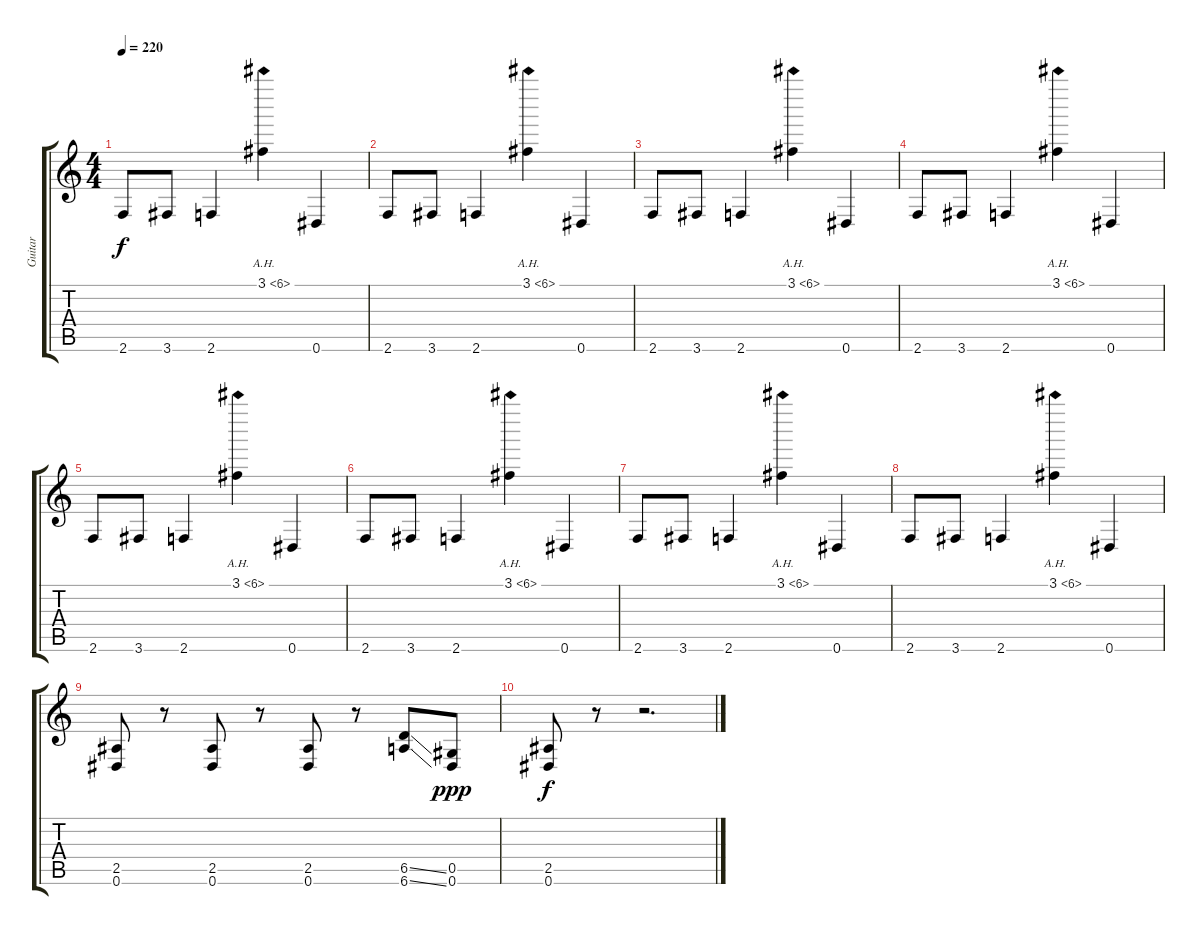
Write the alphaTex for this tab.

\track ("Guitar" "Guitar") {instrument distortionguitar}
\staff {score tabs}
\tuning (Eb4 Bb3 Gb3 Db3 Ab2 Eb2) {hide}
\ts (4 4)
\tempo 220
\clef g2
\ks c
2.6.8{dy f} 3.6.8 2.6.4 3.1{ah 3}.4 0.6.4 |
2.6.8 3.6.8 2.6.4 3.1{ah 3}.4 0.6.4 |
2.6.8 3.6.8 2.6.4 3.1{ah 3}.4 0.6.4 |
2.6.8 3.6.8 2.6.4 3.1{ah 3}.4 0.6.4 |
2.6.8 3.6.8 2.6.4 3.1{ah 3}.4 0.6.4 |
2.6.8 3.6.8 2.6.4 3.1{ah 3}.4 0.6.4 |
2.6.8 3.6.8 2.6.4 3.1{ah 3}.4 0.6.4 |
2.6.8 3.6.8 2.6.4 3.1{ah 3}.4 0.6.4 |
(2.5 0.6).8 r.8 (2.5 0.6).8 r.8 (2.5 0.6).8 r.8 (6.5{ss} 6.6{ss}).8 (0.5 0.6).8{dy ppp} |
(2.5 0.6).8{dy f} r.8 r.2{d}
